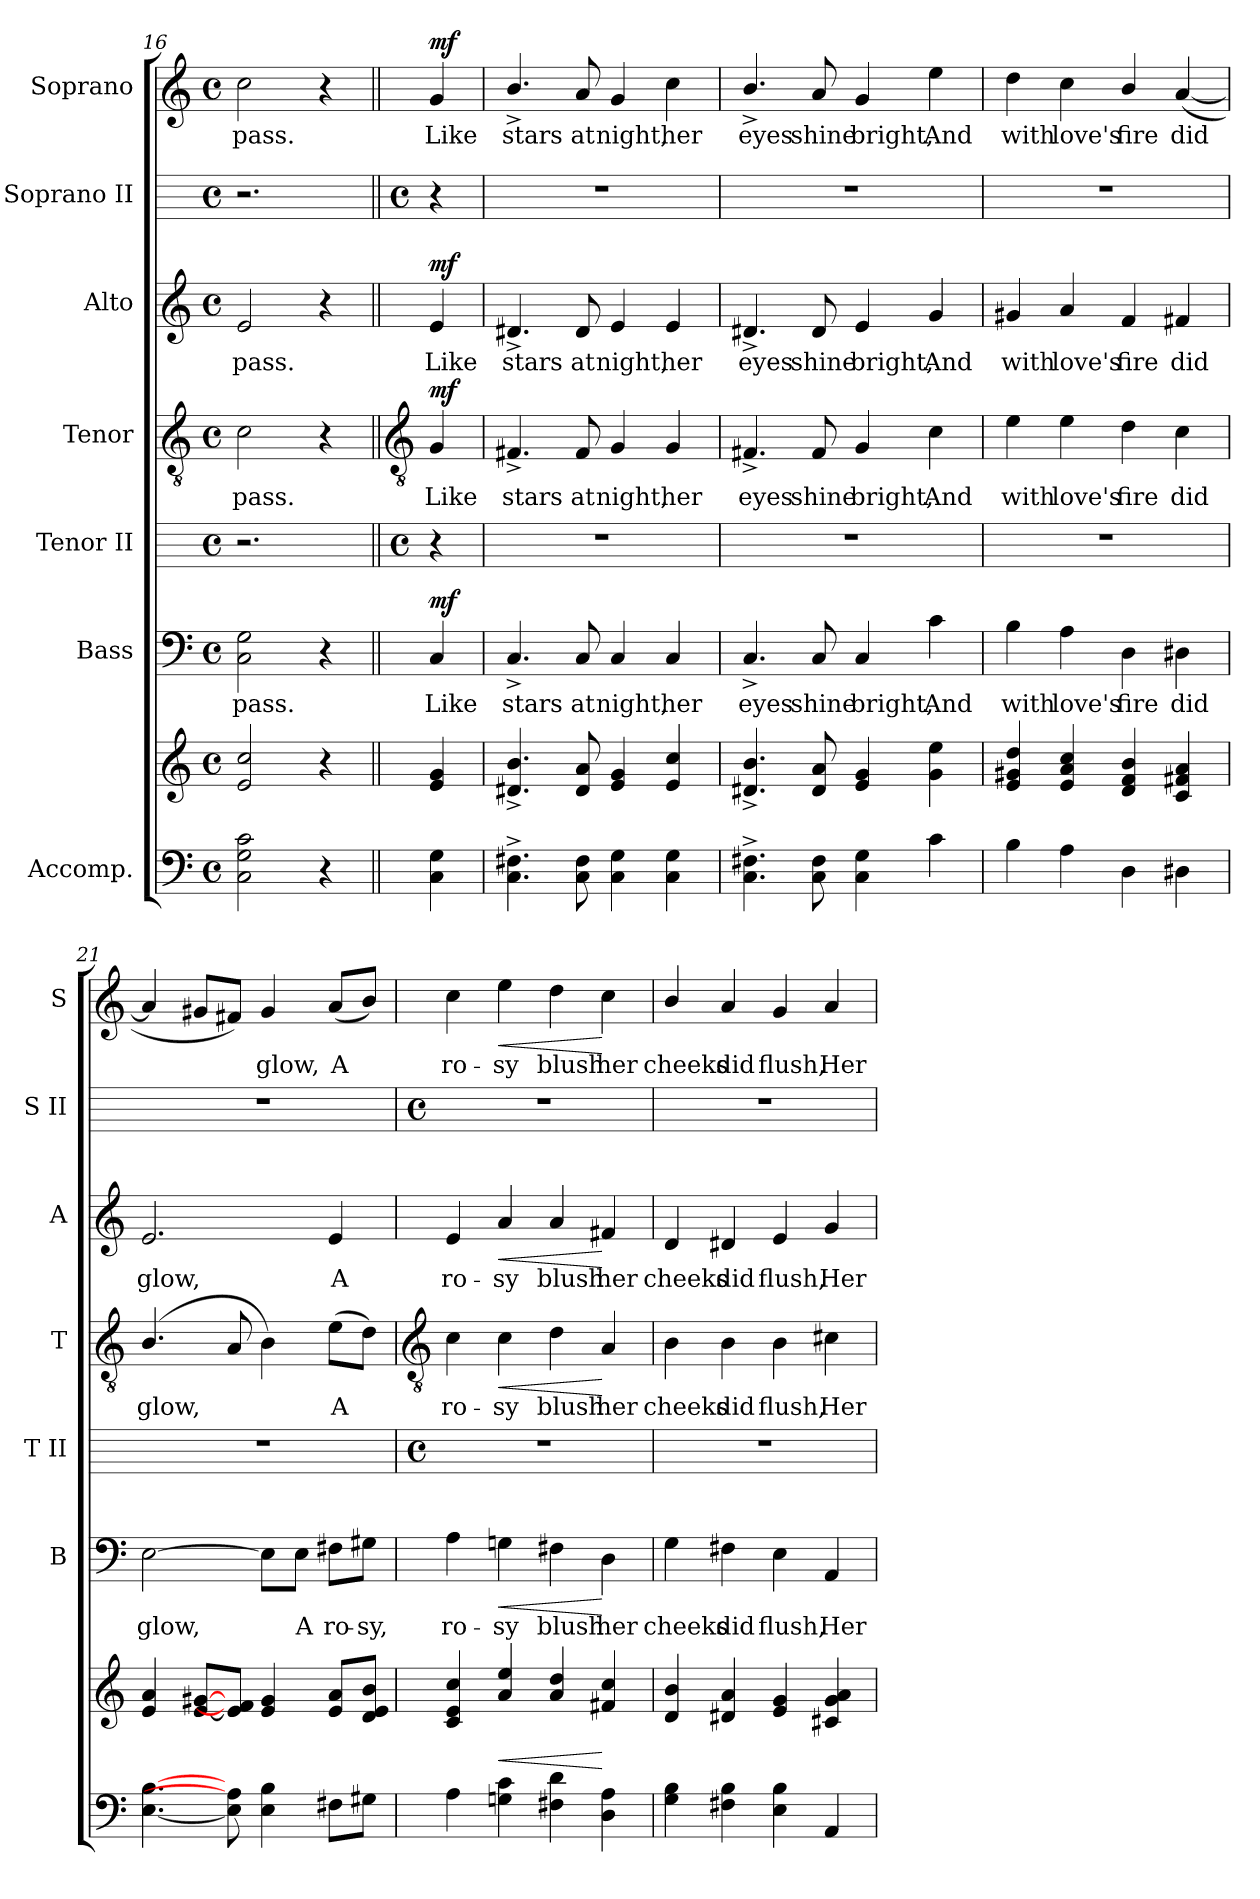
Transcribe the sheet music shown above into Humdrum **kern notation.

**kern	**kern	**dynam	**kern	**text	**dynam	**kern	**kern	**text	**dynam	**kern	**text	**dynam	**kern	**kern	**text	**dynam
*part7	*part7	*part7	*part6	*part6	*part6	*part5	*part4	*part4	*part4	*part3	*part3	*part3	*part2	*part1	*part1	*part1
*staff8	*staff7	*staff7/8	*staff6	*staff6	*staff6	*staff5	*staff4	*staff4	*staff4	*staff3	*staff3	*staff3	*staff2	*staff1	*staff1	*staff1
*I"Accomp.	*	*	*I"Bass	*	*	*I"Tenor II	*I"Tenor	*	*	*I"Alto	*	*	*I"Soprano II	*I"Soprano	*	*
*	*	*	*I'B	*	*	*I'T II	*I'T	*	*	*I'A	*	*	*I'S II	*I'S	*	*
*clefF4	*clefG2	*	*clefF4	*	*	*	*clefGv2	*	*	*clefG2	*	*	*	*clefG2	*	*
*k[]	*k[]	*	*k[]	*	*	*	*k[]	*	*	*k[]	*	*	*	*k[]	*	*
*C:	*C:	*	*C:	*	*	*	*C:	*	*	*C:	*	*	*	*C:	*	*
*M4/4	*M4/4	*	*M4/4	*	*	*M4/4	*M4/4	*	*	*M4/4	*	*	*M4/4	*M4/4	*	*
*met(c)	*met(c)	*	*met(c)	*	*	*met(c)	*met(c)	*	*	*met(c)	*	*	*met(c)	*met(c)	*	*
=16	=16	=16	=16	=16	=16	=16	=16	=16	=16	=16	=16	=16	=16	=16	=16	=16
*^	*^	*	*	*	*	*	*	*	*	*	*	*	*	*	*	*
!	!	!	!	!	!	!LO:LY:b	!	!	!	!LO:LY:b	!	!	!LO:LY:b	!	!	!	!LO:LY:b	!
2.ryy	2C 2G 2c	2e 2cc	2.ryy	.	2C 2G	-pass.	.	2.r	2c	-pass.	.	2e	-pass.	.	2.r	2cc	-pass.	.
.	4r	4r	.	.	4r	.	.	.	4r	.	.	4r	.	.	.	4r	.	.
*v	*v	*	*	*	*	*	*	*	*	*	*	*	*	*	*	*	*	*
*	*v	*v	*	*	*	*	*	*	*	*	*	*	*	*	*	*	*
!!LO:LB:g=z
=17||	=17||	=17||	=17||	=17||	=17||	=17||	=17||	=17||	=17||	=17||	=17||	=17||	=17||	=17||	=17||	=17||
*	*	*	*	*	*	*	*clefGv2	*	*	*	*	*	*	*	*	*
*	*	*	*	*	*	*M4/4	*	*	*	*	*	*	*M4/4	*	*	*
*	*	*	*	*	*	*met(c)	*	*	*	*	*	*	*met(c)	*	*	*
*^	*	*	*	*	*	*	*	*	*	*	*	*	*	*	*	*
!	!	!	!LO:DY:b=2	!	!LO:LY:b	!	!	!	!LO:LY:b	!	!	!LO:LY:b	!	!	!	!LO:LY:b	!
!	!	!	!LO:DY:n=1:b	!	!	!LO:DY:b	!	!	!	!LO:DY:b	!	!	!LO:DY:b	!	!	!	!LO:DY:b
*v	*v	*	*	*	*	*	*	*	*	*	*	*	*	*	*	*	*
4C 4G	4e 4g	mf mf	4C	Like	mf	4r	4G	Like	mf	4e	Like	mf	4r	4g	Like	mf
=18	=18	=18	=18	=18	=18	=18	=18	=18	=18	=18	=18	=18	=18	=18	=18	=18
!	!	!	!	!LO:LY:b	!	!	!	!LO:LY:b	!	!	!LO:LY:b	!	!	!	!LO:LY:b	!
4.C^ 4.F#X^	4.d#X/^ 4.b/^	.	4.C^	stars	.	1r	4.F#X^	stars	.	4.d#X^	stars	.	1r	4.b^/	stars	.
!	!	!	!	!LO:LY:b	!	!	!	!LO:LY:b	!	!	!LO:LY:b	!	!	!	!LO:LY:b	!
8C 8F#	8d# 8a	.	8C	at	.	.	8F#	at	.	8d#	at	.	.	8a	at	.
!	!	!	!	!LO:LY:b	!	!	!	!LO:LY:b	!	!	!LO:LY:b	!	!	!	!LO:LY:b	!
4C 4G	4e 4g	.	4C	night,	.	.	4G	night,	.	4e	night,	.	.	4g	night,	.
!	!	!	!	!LO:LY:b	!	!	!	!LO:LY:b	!	!	!LO:LY:b	!	!	!	!LO:LY:b	!
4C 4G	4e 4cc	.	4C	her	.	.	4G	her	.	4e	her	.	.	4cc	her	.
=19	=19	=19	=19	=19	=19	=19	=19	=19	=19	=19	=19	=19	=19	=19	=19	=19
!	!	!	!	!LO:LY:b	!	!	!	!LO:LY:b	!	!	!LO:LY:b	!	!	!	!LO:LY:b	!
4.C^ 4.F#X^	4.d#X/^ 4.b/^	.	4.C^	eyes	.	1r	4.F#X^	eyes	.	4.d#X^	eyes	.	1r	4.b^/	eyes	.
!	!	!	!	!LO:LY:b	!	!	!	!LO:LY:b	!	!	!LO:LY:b	!	!	!	!LO:LY:b	!
8C 8F#	8d# 8a	.	8C	shine	.	.	8F#	shine	.	8d#	shine	.	.	8a	shine	.
!	!	!	!	!LO:LY:b	!	!	!	!LO:LY:b	!	!	!LO:LY:b	!	!	!	!LO:LY:b	!
4C 4G	4e 4g	.	4C	bright,	.	.	4G	bright,	.	4e	bright,	.	.	4g	bright,	.
!	!	!	!	!LO:LY:b	!	!	!	!LO:LY:b	!	!	!LO:LY:b	!	!	!	!LO:LY:b	!
4c	4g 4ee	.	4c	And	.	.	4c	And	.	4g	And	.	.	4ee	And	.
=20	=20	=20	=20	=20	=20	=20	=20	=20	=20	=20	=20	=20	=20	=20	=20	=20
!	!	!	!	!LO:LY:b	!	!	!	!LO:LY:b	!	!	!LO:LY:b	!	!	!	!LO:LY:b	!
4B	4e 4g#X 4dd	.	4B	with	.	1r	4e	with	.	4g#X	with	.	1r	4dd	with	.
!	!	!	!	!LO:LY:b	!	!	!	!LO:LY:b	!	!	!LO:LY:b	!	!	!	!LO:LY:b	!
4A	4e 4a 4cc	.	4A	love's	.	.	4e	love's	.	4a	love's	.	.	4cc	love's	.
!	!	!	!	!LO:LY:b	!	!	!	!LO:LY:b	!	!	!LO:LY:b	!	!	!	!LO:LY:b	!
4D	4d/ 4f/ 4b/	.	4D	fire	.	.	4d	fire	.	4f	fire	.	.	4b/	fire	.
!	!	!	!	!LO:LY:b	!	!	!	!LO:LY:b	!	!	!LO:LY:b	!	!	!	!LO:LY:b	!
4D#X	4c 4f#X 4a	.	4D#X	did	.	.	4c	did	.	4f#X	did	.	.	(<[4a	did	.
=21	=21	=21	=21	=21	=21	=21	=21	=21	=21	=21	=21	=21	=21	=21	=21	=21
!	!	!	!	!LO:LY:b	!	!	!	!LO:LY:b	!	!	!LO:LY:b	!	!	!	!	!
[4.E [4.B	4e 4a	.	[2E	glow,	.	1r	(<4.B/	glow,	.	2.e	glow,	.	1r	4a]	.	.
.	[8e [8g#XL	.	.	.	.	.	.	.	.	.	.	.	.	8g#XL	.	.
8E] 8A]	8e] 8f#]J	.	.	.	.	.	8A	.	.	.	.	.	.	8f#XJ)	.	.
!	!	!	!	!	!	!	!	!	!	!	!	!	!	!	!LO:LY:b	!
4E 4B	4e 4g#	.	8E\L]	.	.	.	4B)	.	.	.	.	.	.	4g#	glow,	.
!	!	!	!	!LO:LY:b	!	!	!	!	!	!	!	!	!	!	!	!
.	.	.	8E\J	A	.	.	.	.	.	.	.	.	.	.	.	.
!	!	!	!	!LO:LY:b	!	!	!	!LO:LY:b	!	!	!LO:LY:b	!	!	!	!LO:LY:b	!
8F#XL	8e 8aL	.	8F#X\L	ro-	.	.	(>8eL	A	.	4e	A	.	.	(<8aL	A	.
!	!	!	!	!LO:LY:b	!	!	!	!	!	!	!	!	!	!	!	!
8G#XJ	8d 8e 8bJ	.	8G#X\J	-sy,	.	.	8dJ)	.	.	.	.	.	.	8bJ)	.	.
!!LO:LB:g=z
=22	=22	=22	=22	=22	=22	=22	=22	=22	=22	=22	=22	=22	=22	=22	=22	=22
*	*	*	*	*	*	*	*clefGv2	*	*	*	*	*	*	*	*	*
*	*	*	*	*	*	*M4/4	*	*	*	*	*	*	*M4/4	*	*	*
*	*	*	*	*	*	*met(c)	*	*	*	*	*	*	*met(c)	*	*	*
*	*^	*	*	*	*	*	*	*	*	*	*	*	*	*	*	*
!	!	!	!	!	!LO:LY:b	!	!	!	!LO:LY:b	!	!	!LO:LY:b	!	!	!	!LO:LY:b	!
4A	4c 4e 4cc	1ryy	.	4A	ro-	.	1r	4c	ro-	.	4e	ro-	.	1r	4cc	ro-	.
!	!	!	!LO:HP:b	!	!LO:LY:b	!LO:HP:b	!	!	!LO:LY:b	!LO:HP:b	!	!LO:LY:b	!LO:HP:b	!	!	!LO:LY:b	!LO:HP:b
4Gn 4c	4a 4ee	.	<	4Gn	-sy	<	.	4c	-sy	<	4a	-sy	<	.	4ee	-sy	<
!	!	!	!	!	!LO:LY:b	!	!	!	!LO:LY:b	!	!	!LO:LY:b	!	!	!	!LO:LY:b	!
4F#X 4d	4a 4dd	.	.	4F#X	blush	.	.	4d	blush	.	4a	blush	.	.	4dd	blush	.
!	!	!	!	!	!LO:LY:b	!	!	!	!LO:LY:b	!	!	!LO:LY:b	!	!	!	!LO:LY:b	!
4D 4A	4f#X 4cc	.	[	4D	her	[	.	4A	her	[	4f#X	her	[	.	4cc	her	[
=23	=23	=23	=23	=23	=23	=23	=23	=23	=23	=23	=23	=23	=23	=23	=23	=23	=23
!	!	!	!	!	!LO:LY:b	!	!	!	!LO:LY:b	!	!	!LO:LY:b	!	!	!	!LO:LY:b	!
4G 4B	4d/ 4b/	1ryy	.	4G	cheeks	.	1r	4B	cheeks	.	4d	cheeks	.	1r	4b/	cheeks	.
!	!	!	!	!	!LO:LY:b	!	!	!	!LO:LY:b	!	!	!LO:LY:b	!	!	!	!LO:LY:b	!
4F#X 4B	4d#X 4a	.	.	4F#X	did	.	.	4B	did	.	4d#X	did	.	.	4a	did	.
!	!	!	!	!	!LO:LY:b	!	!	!	!LO:LY:b	!	!	!LO:LY:b	!	!	!	!LO:LY:b	!
4E 4B	4e 4g	.	.	4E	flush,	.	.	4B	flush,	.	4e	flush,	.	.	4g	flush,	.
!	!	!	!	!	!LO:LY:b	!	!	!	!LO:LY:b	!	!	!LO:LY:b	!	!	!	!LO:LY:b	!
4AA	4c#X 4g 4a	.	.	4AA	Her	.	.	4c#X	Her	.	4g	Her	.	.	4a	Her	.
*	*v	*v	*	*	*	*	*	*	*	*	*	*	*	*	*	*	*
=	=	=	=	=	=	=	=	=	=	=	=	=	=	=	=	=
*-	*-	*-	*-	*-	*-	*-	*-	*-	*-	*-	*-	*-	*-	*-	*-	*-
